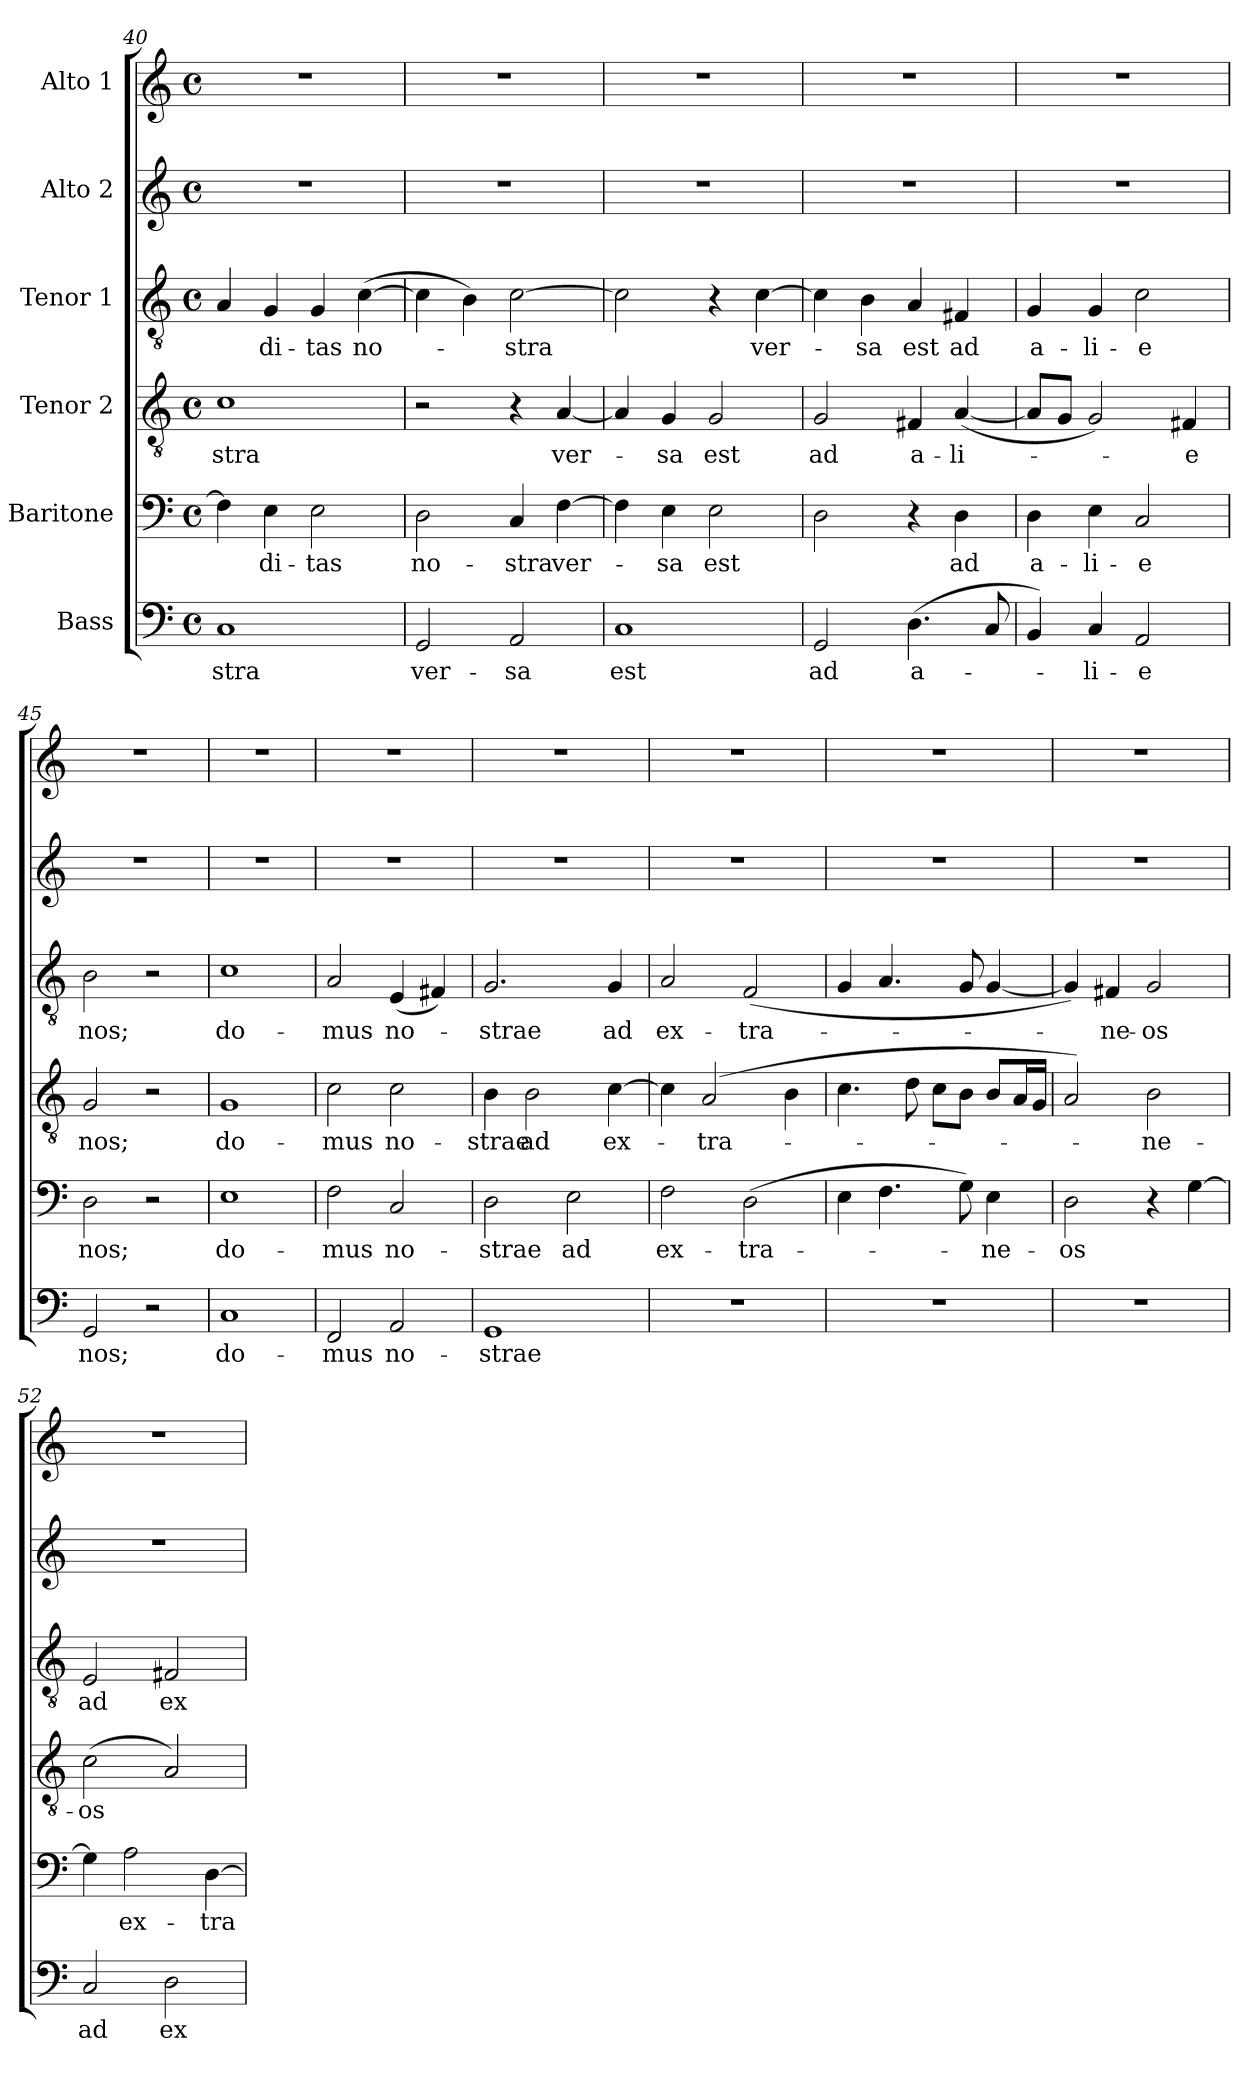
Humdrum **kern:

**kern	**text	**kern	**text	**kern	**text	**kern	**text	**kern	**kern
*part6	*part6	*part5	*part5	*part4	*part4	*part3	*part3	*part2	*part1
*staff6	*staff6	*staff5	*staff5	*staff4	*staff4	*staff3	*staff3	*staff2	*staff1
*I"Bass	*	*I"Baritone	*	*I"Tenor 2	*	*I"Tenor 1	*	*I"Alto 2	*I"Alto 1
*clefF4	*	*clefF4	*	*clefGv2	*	*clefGv2	*	*clefG2	*clefG2
*k[]	*	*k[]	*	*k[]	*	*k[]	*	*k[]	*k[]
*C:	*	*C:	*	*C:	*	*C:	*	*C:	*C:
*M4/4	*	*M4/4	*	*M4/4	*	*M4/4	*	*M4/4	*M4/4
*met(c)	*	*met(c)	*	*met(c)	*	*met(c)	*	*met(c)	*met(c)
=40	=40	=40	=40	=40	=40	=40	=40	=40	=40
1C	-stra	4F\]	.	1c	-stra	4A/	.	1r	1r
.	.	4E\	-di-	.	.	4G/	-di-	.	.
.	.	2E\	-tas	.	.	4G/	-tas	.	.
.	.	.	.	.	.	([4c\	no-	.	.
=41	=41	=41	=41	=41	=41	=41	=41	=41	=41
2GG/	ver-	2D\	no-	2r	.	4c\]	.	1r	1r
.	.	.	.	.	.	4B\)	.	.	.
2AA/	-sa	4C/	-stra	4r	.	[2c\	-stra	.	.
.	.	[4F\	ver-	[4A/	ver-	.	.	.	.
=42	=42	=42	=42	=42	=42	=42	=42	=42	=42
1C	est	4F\]	.	4A/]	.	2c\]	.	1r	1r
.	.	4E\	-sa	4G/	-sa	.	.	.	.
.	.	2E\	est	2G/	est	4r	.	.	.
.	.	.	.	.	.	[4c\	ver-	.	.
!!LO:PB:g=z
=43	=43	=43	=43	=43	=43	=43	=43	=43	=43
2GG/	ad	2D\	.	2G/	ad	4c\]	.	1r	1r
.	.	.	.	.	.	4B\	-sa	.	.
(4.D\	a-	4r	.	4F#X/	a-	4A/	est	.	.
.	.	4D\	ad	([4A/	-li-	4F#X/	ad	.	.
8C/	.	.	.	.	.	.	.	.	.
=44	=44	=44	=44	=44	=44	=44	=44	=44	=44
4BB/)	.	4D\	a-	8A/L]	.	4G/	a-	1r	1r
.	.	.	.	8G/J	.	.	.	.	.
4C/	-li-	4E\	-li-	2G/)	.	4G/	-li-	.	.
2AA/	-e	2C/	-e	.	.	2c\	-e	.	.
.	.	.	.	4F#X/	-e	.	.	.	.
=45	=45	=45	=45	=45	=45	=45	=45	=45	=45
2GG/	nos;	2D\	nos;	2G/	nos;	2B\	nos;	1r	1r
2r	.	2r	.	2r	.	2r	.	.	.
=46	=46	=46	=46	=46	=46	=46	=46	=46	=46
1C	do-	1E	do-	1G	do-	1c	do-	1r	1r
=47	=47	=47	=47	=47	=47	=47	=47	=47	=47
2FF/	-mus	2F\	-mus	2c\	-mus	2A/	-mus	1r	1r
2AA/	no-	2C/	no-	2c\	no-	(4E/	no-	.	.
.	.	.	.	.	.	4F#X/)	.	.	.
=48	=48	=48	=48	=48	=48	=48	=48	=48	=48
1GG	-strae	2D\	-strae	4B\	-strae	2.G/	-strae	1r	1r
.	.	.	.	2B\	ad	.	.	.	.
.	.	2E\	ad	.	.	.	.	.	.
.	.	.	.	[4c\	ex-	4G/	ad	.	.
!!LO:LB:g=z
=49	=49	=49	=49	=49	=49	=49	=49	=49	=49
1r	.	2F\	ex-	4c\]	.	2A/	ex-	1r	1r
.	.	.	.	(2A/	-tra-	.	.	.	.
.	.	(2D\	-tra-	.	.	(2F/	-tra-	.	.
.	.	.	.	4B\	.	.	.	.	.
=50	=50	=50	=50	=50	=50	=50	=50	=50	=50
1r	.	4E\	.	4.c\	.	4G/	.	1r	1r
.	.	4.F\	.	.	.	4.A/	.	.	.
.	.	.	.	8d\	.	.	.	.	.
.	.	.	.	8c\L	.	.	.	.	.
.	.	8G\)	.	8B\J	.	8G/	.	.	.
.	.	4E\	-ne-	8B/L	.	[4G/	.	.	.
.	.	.	.	16A/L	.	.	.	.	.
.	.	.	.	16G/JJ	.	.	.	.	.
=51	=51	=51	=51	=51	=51	=51	=51	=51	=51
1r	.	2D\	-os	2A/)	.	4G/])	.	1r	1r
.	.	.	.	.	.	4F#X/	-ne-	.	.
.	.	4r	.	2B\	-ne-	2G/	-os	.	.
.	.	[4G\	.	.	.	.	.	.	.
=52	=52	=52	=52	=52	=52	=52	=52	=52	=52
2C/	ad	4G\]	.	(2c\	-os	2E/	ad	1r	1r
.	.	2A\	ex-	.	.	.	.	.	.
2D\	ex-	.	.	2A/)	.	2F#X/	ex-	.	.
.	.	[4D\	-tra-	.	.	.	.	.	.
=	=	=	=	=	=	=	=	=	=
*-	*-	*-	*-	*-	*-	*-	*-	*-	*-
